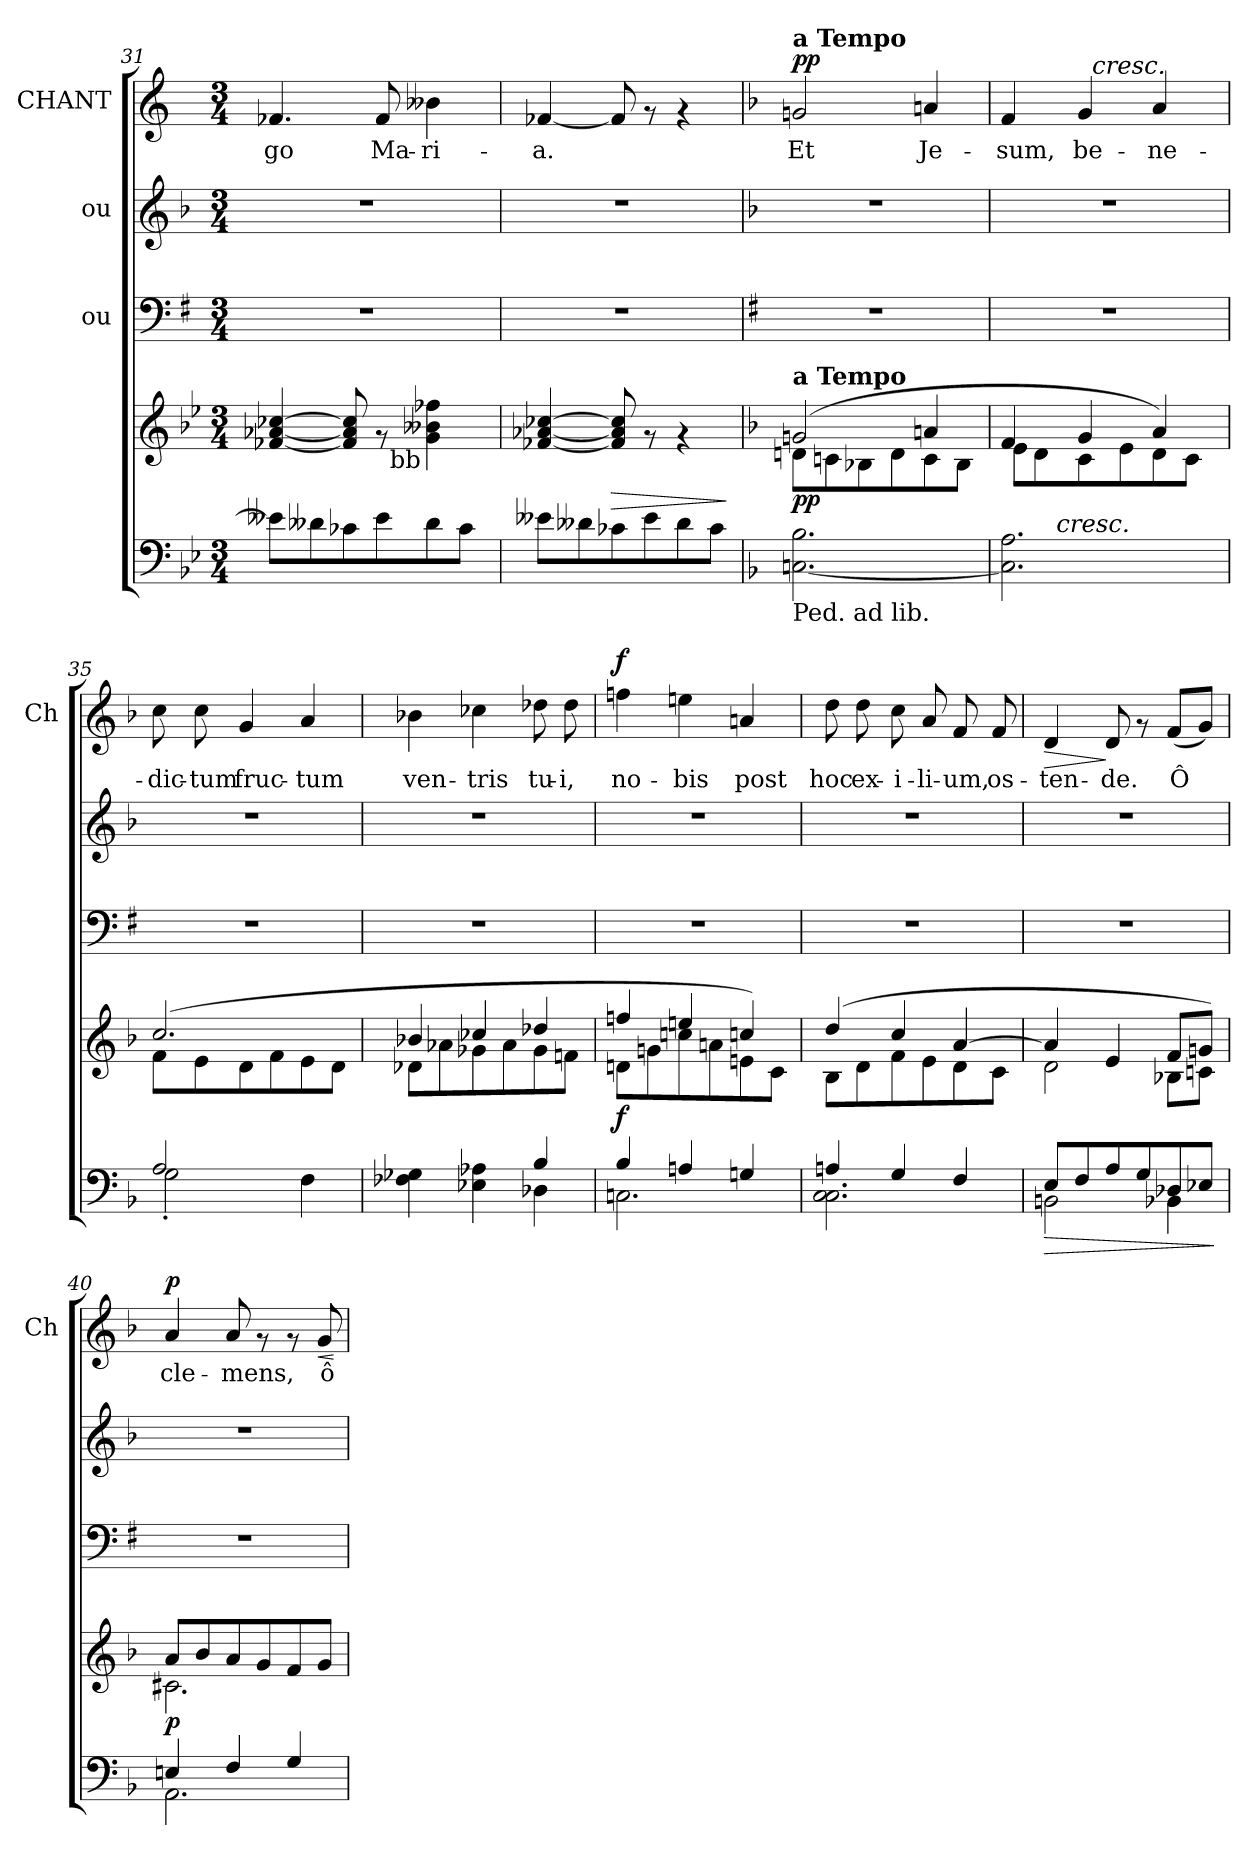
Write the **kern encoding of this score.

**kern	**dynam	**kern	**dynam	**kern	**kern	**kern	**text	**dynam
*part5	*part5	*part4	*part4	*part3	*part2	*part1	*part1	*part1
*staff5	*staff5	*staff4	*staff4	*staff3	*staff2	*staff1	*staff1	*staff1
*	*	*	*	*I"ou	*I"ou	*I"CHANT	*	*
*	*	*	*	*	*	*I'Ch	*	*
*clefF4	*	*clefG2	*	*clefF4	*clefG2	*clefG2	*	*
*k[b-e-]	*	*k[b-e-]	*	*k[f#]	*k[b-]	*k[]	*	*
*B-:	*	*B-:	*	*G:	*F:	*C:	*	*
*M3/4	*	*M3/4	*	*M3/4	*M3/4	*M3/4	*	*
=31	=31	=31	=31	=31	=31	=31	=31	=31
!	!	!	!	!	!	!	!LO:LY:b	!
*	*	*^	*	*	*	*	*	*
8e--X\L]	.	[<4f-X/ [<4a-X/ [>4cc-X/	4ryy	.	2.r	2.r	4.f-X/	-go	.
8d--X\	.	.	.	.	.	.	.	.	.
8c-X\	.	8f-/] 8a-/] 8cc-/]	8ryy	.	.	.	.	.	.
!	!	!	!	!	!	!	!	!LO:LY:b	!
8e--\	.	8rf	32ryy	.	.	.	8f-/	Ma-	.
!	!	!	!LO:TX:b:t=bb	!	!	!	!	!	!
.	.	.	4ryy	.	.	.	.	.	.
!	!	!	!	!	!	!	!	!LO:LY:b	!
8d--\	.	4g\ 4b--X\ 4ff-X\	.	.	.	.	4b--X\	-ri-	.
8c-\J	.	.	.	.	.	.	.	.	.
.	.	.	16.ryy	.	.	.	.	.	.
=32	=32	=32	=32	=32	=32	=32	=32	=32	=32
!	!	!	!	!	!	!	!	!LO:LY:b	!
*	*	*v	*v	*	*	*	*	*	*
8e--X\L	.	[<4f-X/ [<4a-X/ [>4cc-X/	.	2.r	2.r	[<4f-X/	-a.	.
8d--X\	.	.	.	.	.	.	.	.
!	!	!	!LO:HP:b	!	!	!	!	!
8c-X\	.	8f-/] 8a-/] 8cc-/]	>	.	.	8f-/]	.	.
8e--\	.	8rf	.	.	.	8rf	.	.
8d--\	.	4rf	.	.	.	4rf	.	.
8c-\J	.	.	.	.	.	.	.	.
.	.	.	]	.	.	.	.	.
!!LO:LB:g=z
=33	=33	=33	=33	=33	=33	=33	=33	=33
*k[b-]	*	*k[b-]	*	*	*	*k[b-]	*	*
*F:	*	*F:	*	*	*	*F:	*	*
*	*	*^	*	*	*	*	*	*
!	!	!	!	!	!	!	!LO:TX:a:B:t=a Tempo	!	!
!	!	!LO:TX:a:B:t=a Tempo	!	!	!	!	!	!	!
!LO:TX:b:t=Ped. ad lib.	!	!	!	!	!	!	!	!	!
!	!	!	!	!LO:DY:b	!	!	!	!LO:LY:b	!LO:DY:a
[<2.Cn\ 2.B-\	.	(2gn/	8dn\L	pp	2.r	2.r	2gn/	Et	pp
.	.	.	8cn\	.	.	.	.	.	.
.	.	.	8B-X\	.	.	.	.	.	.
.	.	.	8d\	.	.	.	.	.	.
!	!	!	!	!	!	!	!	!LO:LY:b	!
.	.	4an/	8c\	.	.	.	4an/	Je-	.
.	.	.	8B-\J	.	.	.	.	.	.
=34	=34	=34	=34	=34	=34	=34	=34	=34	=34
!	!	!	!	!	!	!	!	!LO:LY:b	!
*^	*	*	*	*	*	*	*^	*	*
2.C\] 2.A\	8.ryy	.	4f/	8e\L	.	2.r	2.r	4f/	4ryy	-sum,	.
.	.	.	.	8d\	.	.	.	.	.	.	.
!	!LO:TX:a:i:t=cresc.	!	!	!	!	!	!	!	!	!	!
.	2ryy	.	.	.	.	.	.	.	.	.	.
!	!	!	!	!	!	!	!	!	!	!LO:LY:b	!
.	.	.	4g/	8c\	.	.	.	4g/	32ryy	be-	.
!	!	!	!	!	!	!	!	!	!LO:TX:a:i:t=cresc.	!	!
.	.	.	.	.	.	.	.	.	4...ryy	.	.
.	.	.	.	8e\	.	.	.	.	.	.	.
!	!	!	!	!	!	!	!	!	!	!LO:LY:b	!
.	.	.	4a/)	8d\	.	.	.	4a/	.	-ne-	.
.	.	.	.	8c\J	.	.	.	.	.	.	.
.	16ryy	.	.	.	.	.	.	.	.	.	.
=35	=35	=35	=35	=35	=35	=35	=35	=35	=35	=35	=35
!	!	!	!	!	!	!	!	!	!	!LO:LY:b	!
*	*	*	*	*	*	*	*	*v	*v	*	*
2A/	2G'<\	.	(2.cc/	8f\L	.	2.r	2.r	8cc\	-dic-	.
!	!	!	!	!	!	!	!	!	!LO:LY:b	!
.	.	.	.	8e\	.	.	.	8cc\	-tum	.
!	!	!	!	!	!	!	!	!	!LO:LY:b	!
.	.	.	.	8d\	.	.	.	4g/	fruc-	.
.	.	.	.	8f\	.	.	.	.	.	.
!	!	!	!	!	!	!	!	!	!LO:LY:b	!
4ryy	4F\	.	.	8e\	.	.	.	4a/	-tum	.
.	.	.	.	8d\J	.	.	.	.	.	.
=36	=36	=36	=36	=36	=36	=36	=36	=36	=36	=36
!	!	!	!	!	!	!	!	!	!LO:LY:b	!
2ryy	4F-X\ 4G-X\	.	4b-X/	8d-X\L	.	2.r	2.r	4b-X\	ven-	.
.	.	.	.	8a-X\	.	.	.	.	.	.
!	!	!	!	!	!	!	!	!	!LO:LY:b	!
.	4E-X\ 4A-X\	.	4cc-X/	8g-X\	.	.	.	4cc-X\	-tris	.
.	.	.	.	8a-\	.	.	.	.	.	.
!	!	!	!	!	!	!	!	!	!LO:LY:b	!
4B-/	4D-X\	.	4dd-X/	8g-\	.	.	.	8dd-X\	tu-	.
!	!	!	!	!	!	!	!	!	!LO:LY:b	!
.	.	.	.	8fn\J	.	.	.	8dd-\	-i,	.
=37	=37	=37	=37	=37	=37	=37	=37	=37	=37	=37
!	!	!LO:DY:a	!	!	!	!	!	!	!LO:LY:b	!LO:DY:a
4B-/	2.Cn\	f	4ffn/	8dn\L	.	2.r	2.r	4ffn\	no-	f
.	.	.	.	8gn\	.	.	.	.	.	.
!	!	!	!	!	!	!	!	!	!LO:LY:b	!
4An/	.	.	4een/	8ccn\	.	.	.	4een\	-bis	.
.	.	.	.	8an\	.	.	.	.	.	.
!	!	!	!	!	!	!	!	!	!LO:LY:b	!
4Gn/	.	.	4ccn/)	8en\	.	.	.	4an/	post	.
.	.	.	.	8c\J	.	.	.	.	.	.
!!LO:LB:g=z
=38	=38	=38	=38	=38	=38	=38	=38	=38	=38	=38
!	!	!	!	!	!	!	!	!	!LO:LY:b	!
4An/	2.C\ 2.C\	.	(4dd/	8B-\L	.	2.r	2.r	8dd\	hoc	.
!	!	!	!	!	!	!	!	!	!LO:LY:b	!
.	.	.	.	8d\	.	.	.	8dd\	ex-	.
!	!	!	!	!	!	!	!	!	!LO:LY:b	!
4G/	.	.	4cc/	8f\	.	.	.	8cc\	-i-	.
!	!	!	!	!	!	!	!	!	!LO:LY:b	!
.	.	.	.	8e\	.	.	.	8a/	-li-	.
!	!	!	!	!	!	!	!	!	!LO:LY:b	!
4F/	.	.	[>4a/	8d\	.	.	.	8f/	-um,	.
!	!	!	!	!	!	!	!	!	!LO:LY:b	!
.	.	.	.	8c\J	.	.	.	8f/	os-	.
=39	=39	=39	=39	=39	=39	=39	=39	=39	=39	=39
!	!	!LO:HP:b	!	!	!	!	!	!	!LO:LY:b	!LO:HP:b
8E/L	2BBn\	>	4a/]	2d\	.	2.r	2.r	4d/	-ten-	>
8F/	.	.	.	.	.	.	.	.	.	.
!	!	!	!	!	!	!	!	!	!LO:LY:b	!
8A/	.	.	4e/	.	.	.	.	8d/	-de.	]
8G/	.	.	.	.	.	.	.	8rf	.	.
!	!	!	!	!	!	!	!	!	!LO:LY:b	!
8D-X/	4BB-X\	.	8f/L	8B-X\L	.	.	.	(<8f/L	Ô	.
8E-X/J	.	.	8gn/J)	8cn\J	.	.	.	8g/J)	.	.
*v	*v	*	*	*	*	*	*	*	*	*
*	*	*v	*v	*	*	*	*	*	*
.	]	.	.	.	.	.	.	.
=40	=40	=40	=40	=40	=40	=40	=40	=40
*^	*	*^	*	*	*	*	*	*
!	!	!	!	!	!LO:DY:b	!	!	!	!LO:LY:b	!LO:DY:a
4En/	2.AA\	.	8a/L	2.c#X\	p	2.r	2.r	4a/	cle-	p
.	.	.	8b-/	.	.	.	.	.	.	.
!	!	!	!	!	!	!	!	!	!LO:LY:b	!
4F/	.	.	8a/	.	.	.	.	8a/	-mens,	.
.	.	.	8g/	.	.	.	.	8rf	.	.
4G/	.	.	8f/	.	.	.	.	8rf	.	.
!	!	!	!	!	!	!	!	!	!LO:LY:b	!LO:HP:b
.	.	.	8g/J	.	.	.	.	8g/	ô	<
*v	*v	*	*	*	*	*	*	*	*	*
*	*	*v	*v	*	*	*	*	*	*
.	.	.	.	.	.	.	.	[
=	=	=	=	=	=	=	=	=
*-	*-	*-	*-	*-	*-	*-	*-	*-
